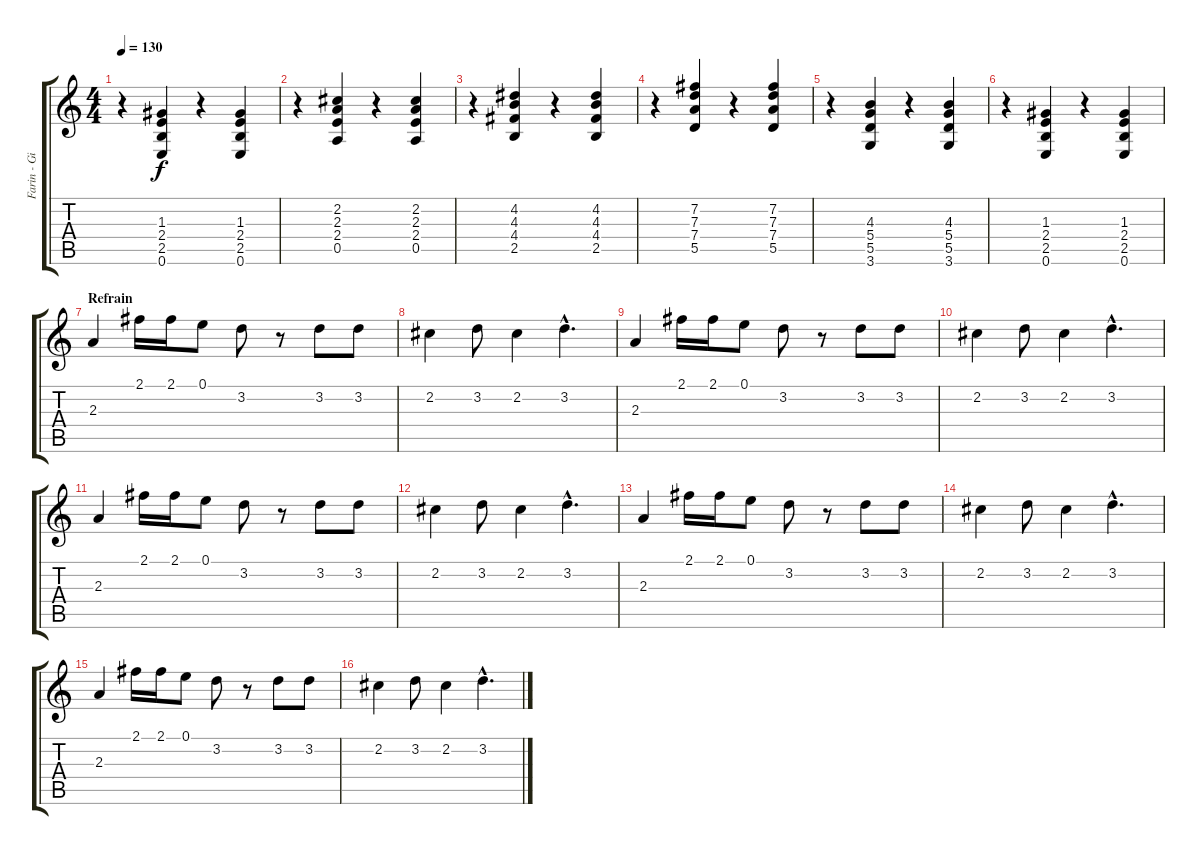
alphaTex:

\track ("Farin - Gitarre 2" "Farin - Gi") {instrument distortionguitar}
\staff {score tabs}
\tuning (E4 B3 G3 D3 A2 E2) {hide}
\ts (4 4)
\tempo 130
\clef g2
\ks c
r.4{dy f} (1.3 2.4 2.5 0.6).4 r.4 (1.3 2.4 2.5 0.6).4 |
r.4 (2.2 2.3 2.4 0.5).4 r.4 (2.2 2.3 2.4 0.5).4 |
r.4 (4.2 4.3 4.4 2.5).4 r.4 (4.2 4.3 4.4 2.5).4 |
r.4 (7.2 7.3 7.4 5.5).4 r.4 (7.2 7.3 7.4 5.5).4 |
r.4 (4.3 5.4 5.5 3.6).4 r.4 (4.3 5.4 5.5 3.6).4 |
r.4 (1.3 2.4 2.5 0.6).4 r.4 (1.3 2.4 2.5 0.6).4 |
\section ("" "Refrain")
2.3.4 2.1.16 2.1.16 0.1.8 3.2.8 r.8 3.2.8 3.2.8 |
2.2.4 3.2.8 2.2.4 3.2{hac}.4{d} |
2.3.4 2.1.16 2.1.16 0.1.8 3.2.8 r.8 3.2.8 3.2.8 |
2.2.4 3.2.8 2.2.4 3.2{hac}.4{d} |
2.3.4 2.1.16 2.1.16 0.1.8 3.2.8 r.8 3.2.8 3.2.8 |
2.2.4 3.2.8 2.2.4 3.2{hac}.4{d} |
2.3.4 2.1.16 2.1.16 0.1.8 3.2.8 r.8 3.2.8 3.2.8 |
2.2.4 3.2.8 2.2.4 3.2{hac}.4{d} |
2.3.4 2.1.16 2.1.16 0.1.8 3.2.8 r.8 3.2.8 3.2.8 |
2.2.4 3.2.8 2.2.4 3.2{hac}.4{d}
